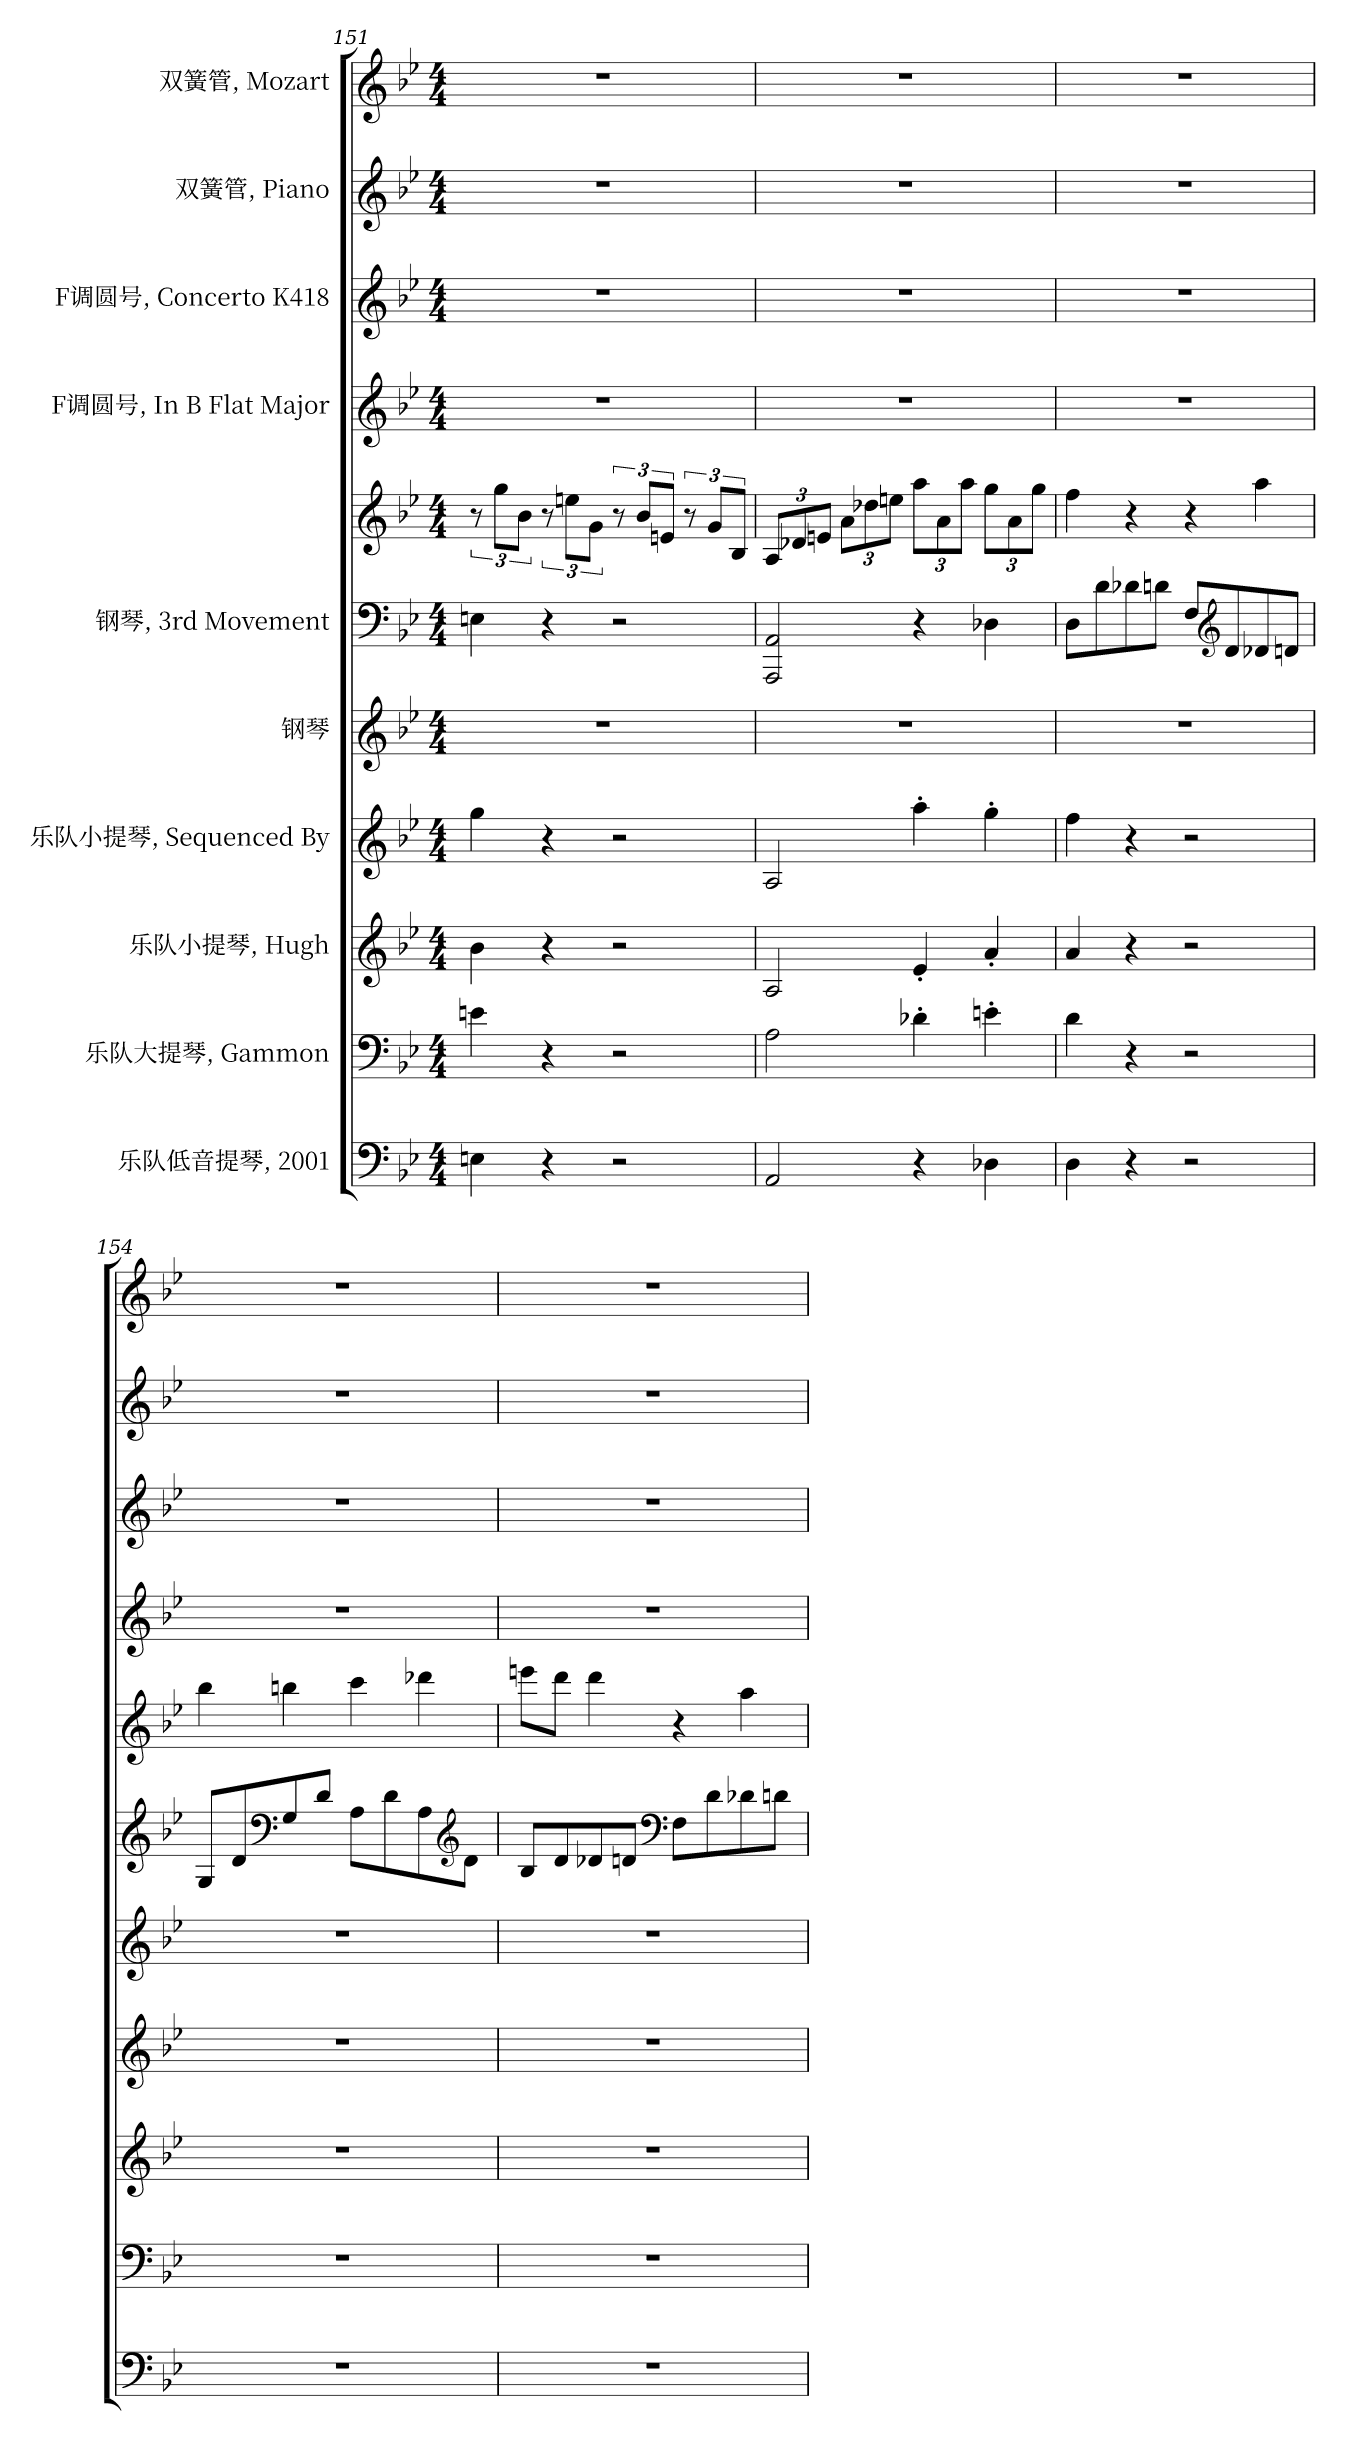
**kern	**kern	**kern	**kern	**kern	**kern	**kern	**kern	**kern	**kern	**kern
*part10	*part9	*part8	*part7	*part6	*part5	*part5	*part4	*part3	*part2	*part1
*staff11	*staff10	*staff9	*staff8	*staff7	*staff6	*staff5	*staff4	*staff3	*staff2	*staff1
*I"乐队低音提琴, 2001	*I"乐队大提琴, Gammon	*I"乐队小提琴,  Hugh	*I"乐队小提琴, Sequenced By	*I"钢琴	*I"钢琴, 3rd Movement	*	*I"F调圆号, In B Flat Major	*I"F调圆号, Concerto K418	*I"双簧管,  Piano	*I"双簧管,  Mozart
!!LO:PB:g=z
*clefF4	*clefF4	*clefG2	*clefG2	*clefG2	*clefF4	*clefG2	*clefG2	*clefG2	*clefG2	*clefG2
*ITrd7c12	*	*	*	*	*	*	*ITrd4c7	*ITrd4c7	*	*
*k[b-e-]	*k[b-e-]	*k[b-e-]	*k[b-e-]	*k[b-e-]	*k[b-e-]	*k[b-e-]	*k[b-e-a-]	*k[b-e-a-]	*k[b-e-]	*k[b-e-]
*M4/4	*M4/4	*M4/4	*M4/4	*M4/4	*M4/4	*M4/4	*M4/4	*M4/4	*M4/4	*M4/4
=151	=151	=151	=151	=151	=151	=151	=151	=151	=151	=151
4EEn\	4en\	4b-\	4gg\	1r	4En\	12r	1r	1r	1r	1r
.	.	.	.	.	.	12gg\L	.	.	.	.
.	.	.	.	.	.	12b-\J	.	.	.	.
4r	4r	4r	4r	.	4r	12r	.	.	.	.
.	.	.	.	.	.	12een\L	.	.	.	.
.	.	.	.	.	.	12g\J	.	.	.	.
2r	2r	2r	2r	.	2r	12r	.	.	.	.
.	.	.	.	.	.	12b-/L	.	.	.	.
.	.	.	.	.	.	12en/J	.	.	.	.
.	.	.	.	.	.	12r	.	.	.	.
.	.	.	.	.	.	12g/L	.	.	.	.
.	.	.	.	.	.	12B-/J	.	.	.	.
=152	=152	=152	=152	=152	=152	=152	=152	=152	=152	=152
*	*	*	*	*	*	*Xbrackettup	*	*	*	*
2AAA/	2A\	2A/	2A/	1r	2AAA/ 2AA/	12A/L	1r	1r	1r	1r
.	.	.	.	.	.	12d-X/	.	.	.	.
.	.	.	.	.	.	12en/J	.	.	.	.
.	.	.	.	.	.	12a\L	.	.	.	.
.	.	.	.	.	.	12dd-X\	.	.	.	.
.	.	.	.	.	.	12een\J	.	.	.	.
4r	4d-X'\	4e-'/	4aa'\	.	4r	12aa\L	.	.	.	.
.	.	.	.	.	.	12a\	.	.	.	.
.	.	.	.	.	.	12aa\J	.	.	.	.
4DD-X\	4en'\	4a'/	4gg'\	.	4D-X\	12gg\L	.	.	.	.
.	.	.	.	.	.	12a\	.	.	.	.
.	.	.	.	.	.	12gg\J	.	.	.	.
=153	=153	=153	=153	=153	=153	=153	=153	=153	=153	=153
4DD\	4d\	4a/	4ff\	1r	8D\L	4ff\	1r	1r	1r	1r
.	.	.	.	.	8d\	.	.	.	.	.
4r	4r	4r	4r	.	8d-X\	4r	.	.	.	.
.	.	.	.	.	8dn\J	.	.	.	.	.
2r	2r	2r	2r	.	8F/L	4r	.	.	.	.
*	*	*	*	*	*clefG2	*	*	*	*	*
.	.	.	.	.	8d/	.	.	.	.	.
.	.	.	.	.	8d-X/	4aa\	.	.	.	.
.	.	.	.	.	8dn/J	.	.	.	.	.
!!LO:PB:g=z
=154	=154	=154	=154	=154	=154	=154	=154	=154	=154	=154
1r	1r	1r	1r	1r	8G/L	4bb-\	1r	1r	1r	1r
.	.	.	.	.	8d/	.	.	.	.	.
*	*	*	*	*	*clefF4	*	*	*	*	*
.	.	.	.	.	8G/	4bbn\	.	.	.	.
.	.	.	.	.	8d/J	.	.	.	.	.
.	.	.	.	.	8A\L	4ccc\	.	.	.	.
.	.	.	.	.	8d\	.	.	.	.	.
.	.	.	.	.	8A\	4ddd-X\	.	.	.	.
*	*	*	*	*	*clefG2	*	*	*	*	*
.	.	.	.	.	8d\J	.	.	.	.	.
=155	=155	=155	=155	=155	=155	=155	=155	=155	=155	=155
1r	1r	1r	1r	1r	8B-/L	8eeen\L	1r	1r	1r	1r
.	.	.	.	.	8d/	8ddd\J	.	.	.	.
.	.	.	.	.	8d-X/	4ddd\	.	.	.	.
.	.	.	.	.	8dn/J	.	.	.	.	.
*	*	*	*	*	*clefF4	*	*	*	*	*
.	.	.	.	.	8F\L	4r	.	.	.	.
.	.	.	.	.	8d\	.	.	.	.	.
.	.	.	.	.	8d-X\	4aa\	.	.	.	.
.	.	.	.	.	8dn\J	.	.	.	.	.
=	=	=	=	=	=	=	=	=	=	=
*-	*-	*-	*-	*-	*-	*-	*-	*-	*-	*-
